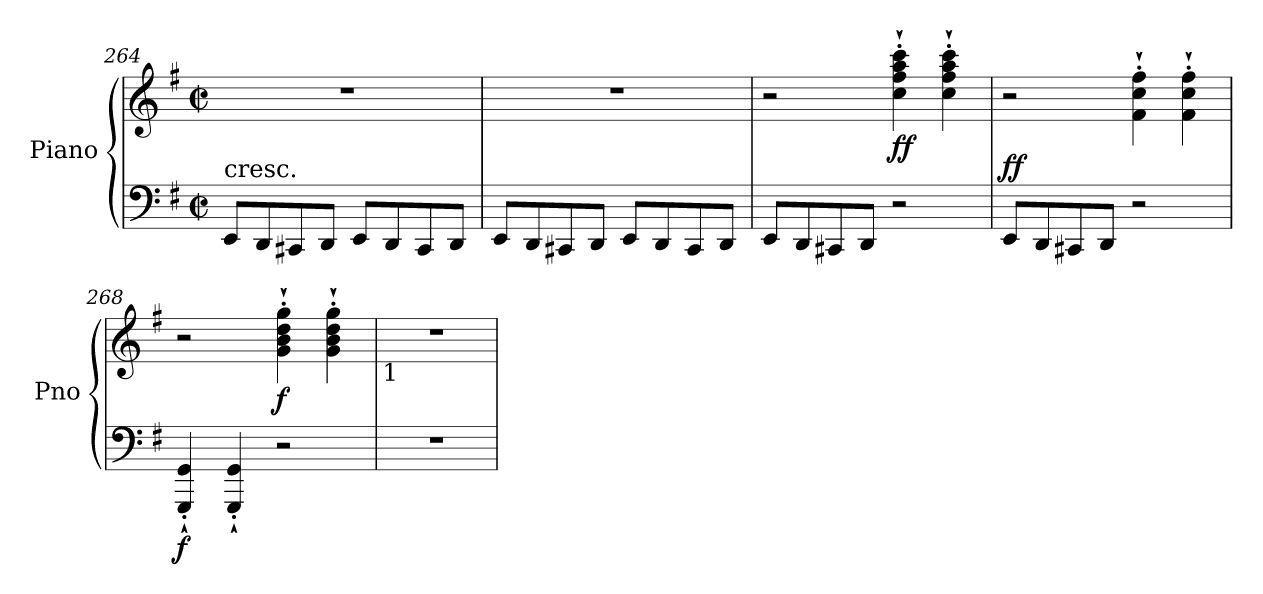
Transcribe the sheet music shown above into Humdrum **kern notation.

**kern	**kern	**dynam
*part1	*part1	*part1
*staff2	*staff1	*staff1/2
*I"Piano	*	*
*I'Pno	*	*
*clefF4	*clefG2	*
*k[f#]	*k[f#]	*
*G:	*G:	*
*M2/2	*M2/2	*
*met(c|)	*met(c|)	*
=264	=264	=264
!LO:TX:a:t=cresc.	!	!
8EE/L	1r	.
8DD/	.	.
8CC#X/	.	.
8DD/J	.	.
8EE/L	.	.
8DD/	.	.
8CC#/	.	.
8DD/J	.	.
=265	=265	=265
8EE/L	1r	.
8DD/	.	.
8CC#X/	.	.
8DD/J	.	.
8EE/L	.	.
8DD/	.	.
8CC#/	.	.
8DD/J	.	.
=266	=266	=266
8EE/L	2r	.
8DD/	.	.
8CC#X/	.	.
8DD/J	.	.
!	!	!LO:DY:b
2r	4cc\`' 4ff#\`' 4aa\`' 4ccc\`'	ff
.	4cc\`' 4ff#\`' 4aa\`' 4ccc\`'	.
=267	=267	=267
!	!	!LO:DY:a=2
8EE/L	2r	ff
8DD/	.	.
8CC#X/	.	.
8DD/J	.	.
2r	4f#\`' 4cc\`' 4ff#\`'	.
.	4f#\`' 4cc\`' 4ff#\`'	.
!!LO:PB:g=z
=268	=268	=268
!	!	!LO:DY:b=2
4GGG/`' 4GG/`'	2r	f
4GGG/`' 4GG/`'	.	.
!	!	!LO:DY:b
2r	4g\`' 4b\`' 4dd\`' 4gg\`'	f
.	4g\`' 4b\`' 4dd\`' 4gg\`'	.
=269	=269	=269
!	!LO:TX:b:t=1	!
1r	1r	.
=	=	=
*-	*-	*-
